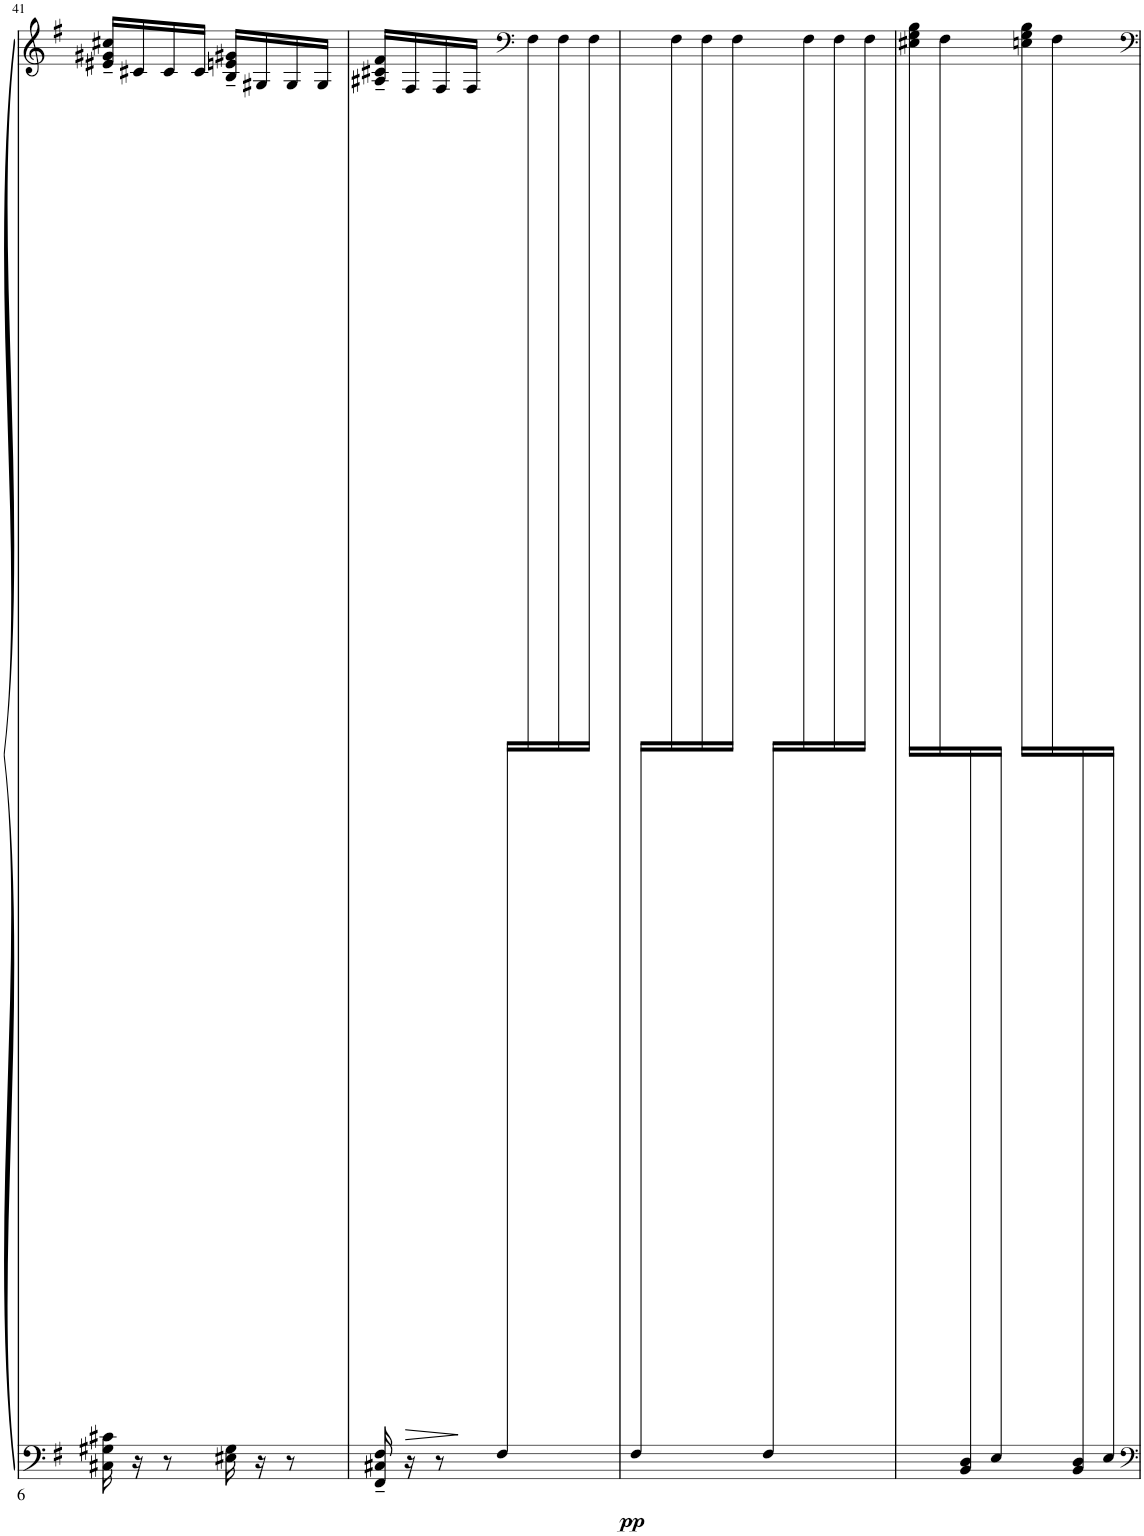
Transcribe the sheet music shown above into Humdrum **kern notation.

**kern	**kern	**dynam
*part1	*part1	*part1
*staff2	*staff1	*staff1/2
*I"Piano	*	*
!!LO:PB:g=z
*clefF4	*clefG2	*
*k[f#]	*k[f#]	*
*M2/4	*M2/4	*
=41	=41	=41
16C#X\ 16G#X\ 16c#X\	16e#X/~ 16g#X/~ 16cc#X/~LL	.
16r	16c#X/	.
8r	16c#/	.
.	16c#/JJ	.
16E#X\ 16G#\	16B/~ 16en/~ 16g#X/~LL	.
16r	16G#X/	.
8r	16G#/	.
.	16G#/JJ	.
=42	=42	=42
*^	*	*
4ryy	16FF#/~ 16C#X/~ 16F#/~	16A#X/~ 16c#X/~ 16f#/~LL	.
!	!	!	!LO:HP:b
.	16r	16F#/	>
.	8r	16F#/	.
.	.	16F#/JJ	]
!	!	!	!LO:DY:b=2
16F#/LL	4ryy	16ryy	pp
*	*	*clefF4	*
8.ryy	.	16F#\	.
.	.	16F#\	.
.	.	16F#\JJ	.
=43	=43	=43	=43
16F#/LL	2ryy	16ryy	.
8.ryy	.	16F#\	.
.	.	16F#\	.
.	.	16F#\JJ	.
16F#/LL	.	16ryy	.
8.ryy	.	16F#\	.
.	.	16F#\	.
.	.	16F#\JJ	.
=44	=44	=44	=44
8ryy	2ryy	16E#X\ 16G\ 16B\LL	.
.	.	16F#\	.
16BB/ 16D/	.	8ryy	.
16E/JJ	.	.	.
8ryy	.	16En\ 16G\ 16B\LL	.
.	.	16F#\	.
16BB/ 16D/	.	8ryy	.
16E/JJ	.	.	.
*v	*v	*	*
=	=	=
*-	*-	*-
